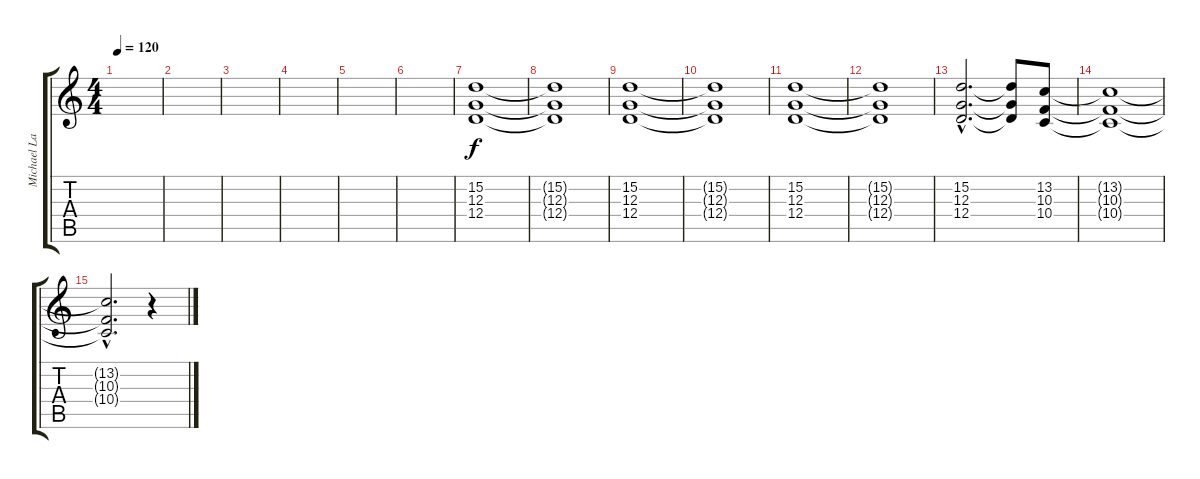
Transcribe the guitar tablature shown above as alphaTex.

\track ("Michael Lardie" "Michael La") {instrument pad3polysynth}
\staff {score tabs}
\tuning (E4 B3 G3 D3 A2 E2) {hide}
\ts (4 4)
\tempo 120
\clef g2
\ks c
|
|
|
|
|
|
(15.2 12.3 12.4).1 |
(15.2{t} 12.3{t} 12.4{t}).1 |
(15.2 12.3 12.4).1 |
(15.2{t} 12.3{t} 12.4{t}).1 |
(15.2 12.3 12.4).1 |
(15.2{t} 12.3{t} 12.4{t}).1 |
(15.2{hac} 12.3{hac} 12.4{hac}).2{d} (15.2{t} 12.3{t} 12.4{t}).8 (13.2 10.3 10.4).8 |
(13.2{t} 10.3{t} 10.4{t}).1 |
(13.2{hac t} 10.3{hac t} 10.4{hac t}).2{d} r.4
